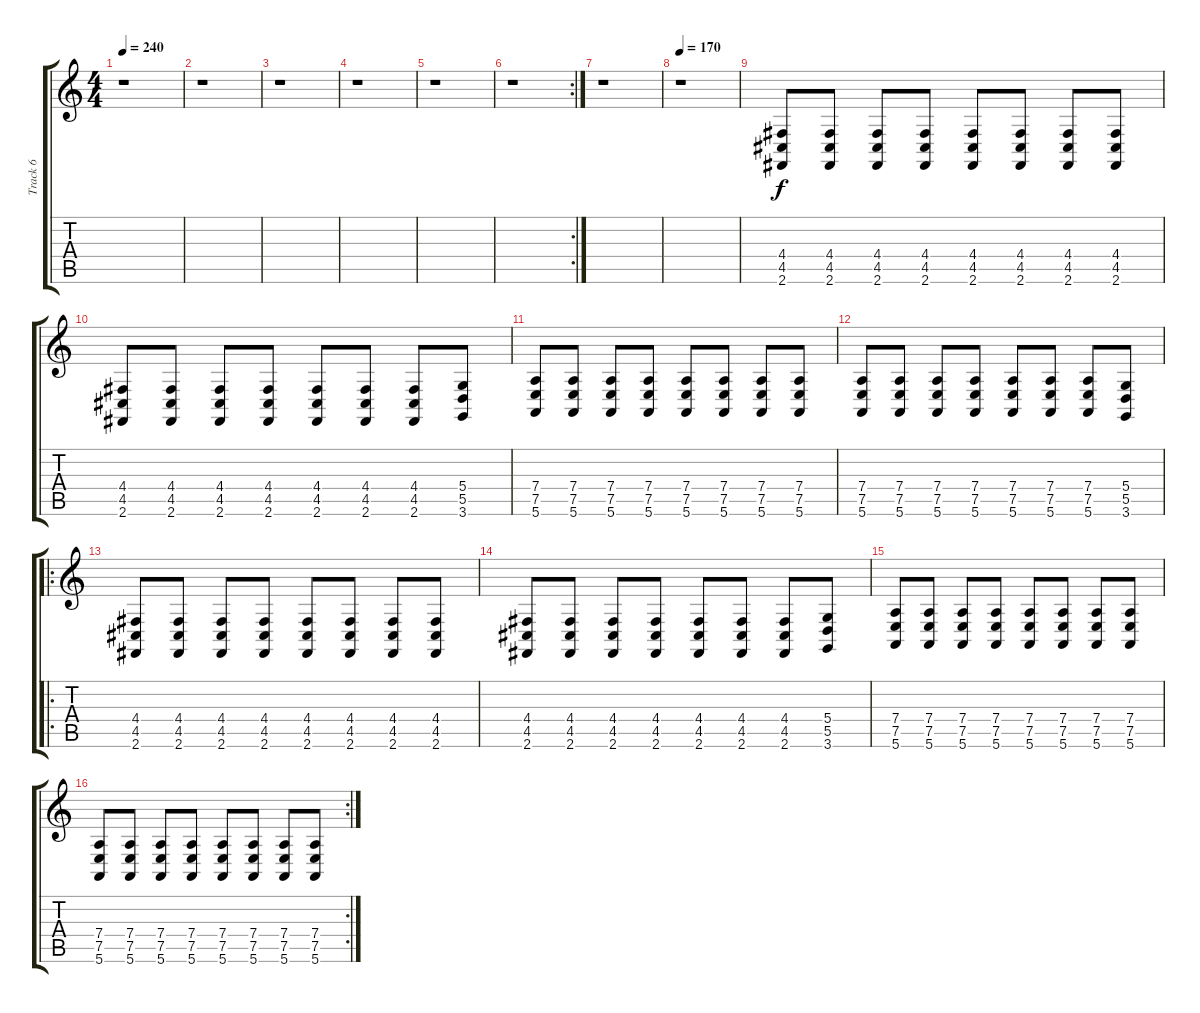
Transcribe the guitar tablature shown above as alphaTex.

\track ("Track 6" "Track 6") {instrument brasssection}
\staff {score tabs}
\tuning (E4 B3 G3 D3 A2 E2) {hide}
\ts (4 4)
\tempo 240
\clef g2
\ks c
r.1{dy f} |
r.1 |
r.1 |
r.1 |
r.1 |
\rc 2
r.1 |
r.1 |
\tempo 170
r.1 |
(4.4 4.5 2.6).8 (4.4 4.5 2.6).8 (4.4 4.5 2.6).8 (4.4 4.5 2.6).8 (4.4 4.5 2.6).8 (4.4 4.5 2.6).8 (4.4 4.5 2.6).8 (4.4 4.5 2.6).8 |
(4.4 4.5 2.6).8 (4.4 4.5 2.6).8 (4.4 4.5 2.6).8 (4.4 4.5 2.6).8 (4.4 4.5 2.6).8 (4.4 4.5 2.6).8 (4.4 4.5 2.6).8 (5.4 5.5 3.6).8 |
(7.4 7.5 5.6).8 (7.4 7.5 5.6).8 (7.4 7.5 5.6).8 (7.4 7.5 5.6).8 (7.4 7.5 5.6).8 (7.4 7.5 5.6).8 (7.4 7.5 5.6).8 (7.4 7.5 5.6).8 |
(7.4 7.5 5.6).8 (7.4 7.5 5.6).8 (7.4 7.5 5.6).8 (7.4 7.5 5.6).8 (7.4 7.5 5.6).8 (7.4 7.5 5.6).8 (7.4 7.5 5.6).8 (5.4 5.5 3.6).8 |
\ro
(4.4 4.5 2.6).8 (4.4 4.5 2.6).8 (4.4 4.5 2.6).8 (4.4 4.5 2.6).8 (4.4 4.5 2.6).8 (4.4 4.5 2.6).8 (4.4 4.5 2.6).8 (4.4 4.5 2.6).8 |
(4.4 4.5 2.6).8 (4.4 4.5 2.6).8 (4.4 4.5 2.6).8 (4.4 4.5 2.6).8 (4.4 4.5 2.6).8 (4.4 4.5 2.6).8 (4.4 4.5 2.6).8 (5.4 5.5 3.6).8 |
(7.4 7.5 5.6).8 (7.4 7.5 5.6).8 (7.4 7.5 5.6).8 (7.4 7.5 5.6).8 (7.4 7.5 5.6).8 (7.4 7.5 5.6).8 (7.4 7.5 5.6).8 (7.4 7.5 5.6).8 |
\rc 2
(7.4 7.5 5.6).8 (7.4 7.5 5.6).8 (7.4 7.5 5.6).8 (7.4 7.5 5.6).8 (7.4 7.5 5.6).8 (7.4 7.5 5.6).8 (7.4 7.5 5.6).8 (7.4 7.5 5.6).8
